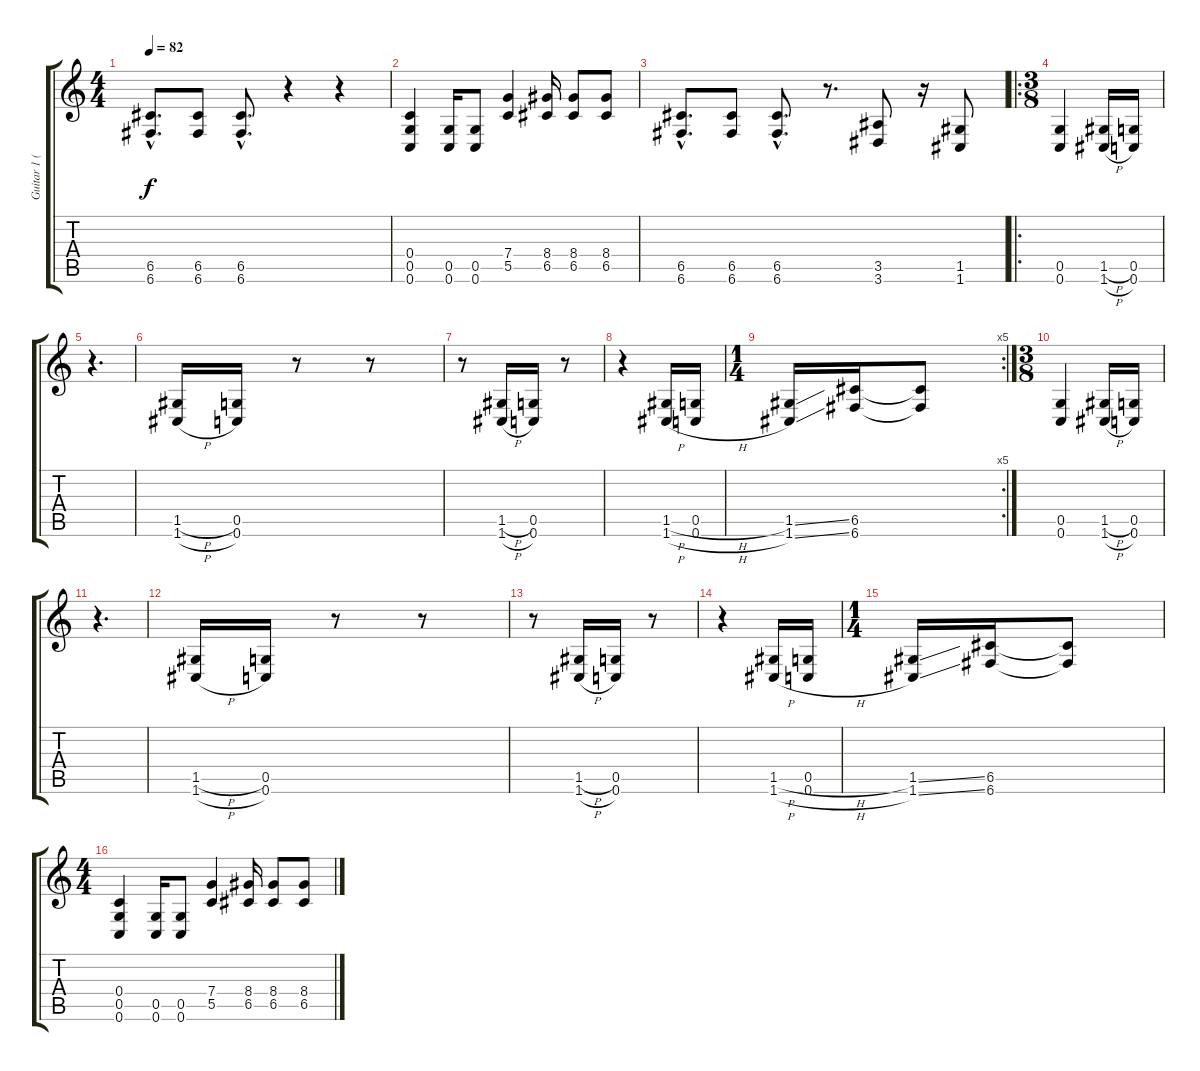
\track ("Guitar 1 (Heavy Distortion)" "Guitar 1 (") {instrument distortionguitar}
\staff {score tabs}
\tuning (D4 A3 F3 C3 G2 C2) {hide}
\ts (4 4)
\tempo 82
\clef g2
\ks c
(6.5{hac} 6.6{hac}).8{d dy f} (6.5 6.6).8 (6.5{hac} 6.6{hac}).8{d} r.4 r.4 |
(0.4 0.5 0.6).4 (0.5 0.6).16 (0.5 0.6).8 (7.4 5.5).4 (8.4 6.5).16 (8.4 6.5).8 (8.4 6.5).8 |
(6.5{hac} 6.6{hac}).8{d} (6.5 6.6).8 (6.5{hac} 6.6{hac}).8{d} r.8{d} (3.5 3.6).8 r.16 (1.5 1.6).8 |
\ro
\ts (3 8)
(0.5 0.6).4 (1.5{h} 1.6{h}).16 (0.5 0.6).16 |
r.4{d} |
(1.5{h} 1.6{h}).16 (0.5 0.6).16 r.8 r.8 |
r.8 (1.5{h} 1.6{h}).16 (0.5 0.6).16 r.8 |
r.4 (1.5{h} 1.6{h}).16 (0.5{h} 0.6{h}).16 |
\rc 5
\ts (1 4)
(1.5{ss} 1.6{ss}).16 (6.5 6.6).16 (6.5{t} 6.6{t}).8 |
\ts (3 8)
(0.5 0.6).4 (1.5{h} 1.6{h}).16 (0.5 0.6).16 |
r.4{d} |
(1.5{h} 1.6{h}).16 (0.5 0.6).16 r.8 r.8 |
r.8 (1.5{h} 1.6{h}).16 (0.5 0.6).16 r.8 |
r.4 (1.5{h} 1.6{h}).16 (0.5{h} 0.6{h}).16 |
\ts (1 4)
(1.5{ss} 1.6{ss}).16 (6.5 6.6).16 (6.5{t} 6.6{t}).8 |
\ts (4 4)
(0.4 0.5 0.6).4 (0.5 0.6).16 (0.5 0.6).8 (7.4 5.5).4 (8.4 6.5).16 (8.4 6.5).8 (8.4 6.5).8
